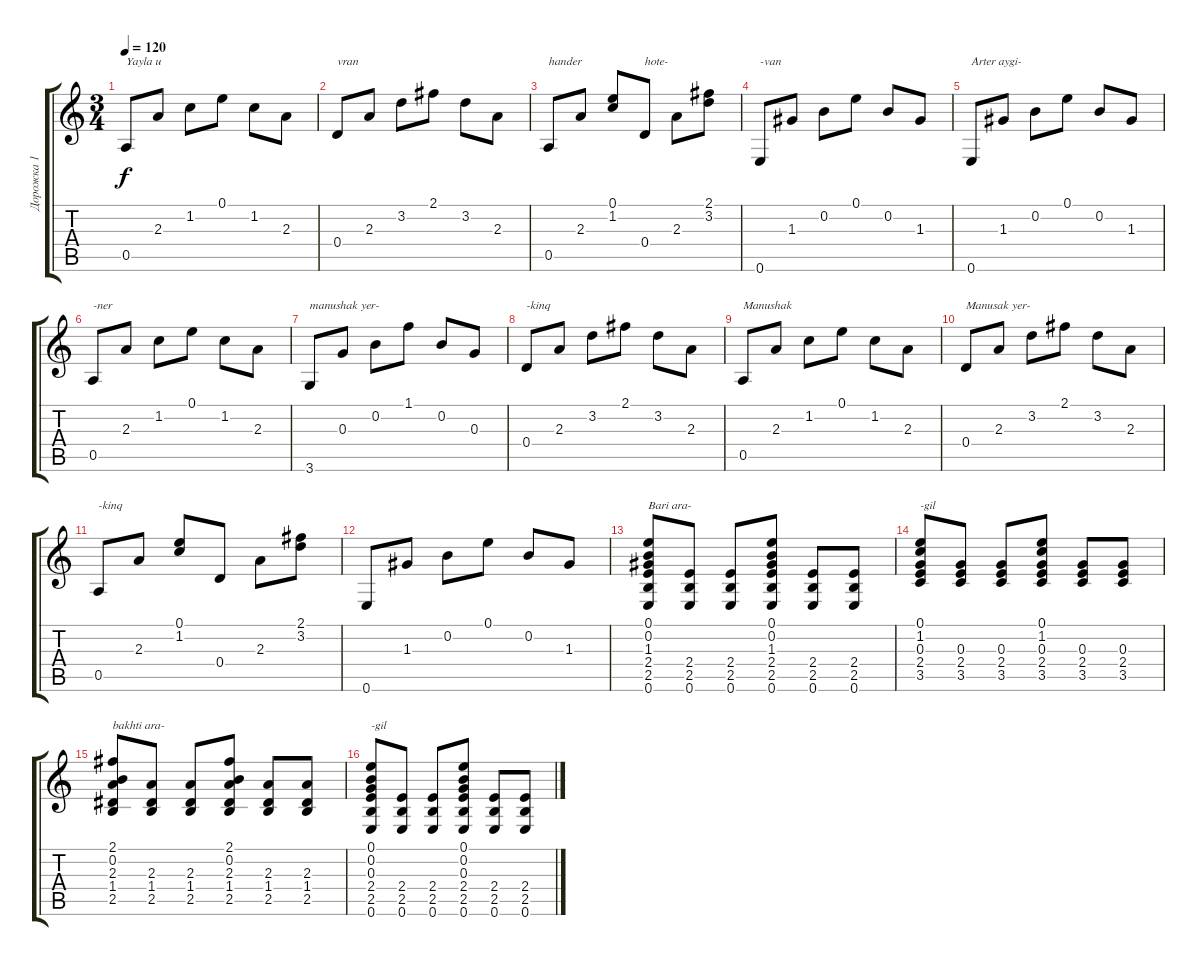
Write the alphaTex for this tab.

\track ("Дорожка 1" "Дорожка 1") {instrument acousticguitarsteel}
\staff {score tabs}
\tuning (E4 B3 G3 D3 A2 E2) {hide}
\ts (3 4)
\tempo 120
\clef g2
\ks c
0.5.8{txt "Yayla u" dy f} 2.3.8 1.2.8 0.1.8 1.2.8 2.3.8 |
0.4.8{txt "vran"} 2.3.8 3.2.8 2.1.8 3.2.8 2.3.8 |
0.5.8{txt "hander "} 2.3.8 (0.1 1.2).8 0.4.8{txt "hote-"} 2.3.8 (2.1 3.2).8 |
0.6.8{txt "-van"} 1.3.8 0.2.8 0.1.8 0.2.8 1.3.8 |
0.6.8{txt "Arter aygi-"} 1.3.8 0.2.8 0.1.8 0.2.8 1.3.8 |
0.5.8{txt "-ner"} 2.3.8 1.2.8 0.1.8 1.2.8 2.3.8 |
3.6.8{txt "manushak yer-"} 0.3.8 0.2.8 1.1.8 0.2.8 0.3.8 |
0.4.8{txt "-kinq"} 2.3.8 3.2.8 2.1.8 3.2.8 2.3.8 |
0.5.8{txt "Manushak"} 2.3.8 1.2.8 0.1.8 1.2.8 2.3.8 |
0.4.8{txt "Manusak yer-"} 2.3.8 3.2.8 2.1.8 3.2.8 2.3.8 |
0.5.8{txt "-kinq"} 2.3.8 (0.1 1.2).8 0.4.8 2.3.8 (2.1 3.2).8 |
0.6.8 1.3.8 0.2.8 0.1.8 0.2.8 1.3.8 |
(0.1 0.2 1.3 2.4 2.5 0.6).8{txt "Bari ara-"} (2.4 2.5 0.6).8 (2.4 2.5 0.6).8 (0.1 0.2 1.3 2.4 2.5 0.6).8 (2.4 2.5 0.6).8 (2.4 2.5 0.6).8 |
(0.1 1.2 0.3 2.4 3.5).8{txt "-gil"} (0.3 2.4 3.5).8 (0.3 2.4 3.5).8 (0.1 1.2 0.3 2.4 3.5).8 (0.3 2.4 3.5).8 (0.3 2.4 3.5).8 |
(2.1 0.2 2.3 1.4 2.5).8{txt "bakhti ara-"} (2.3 1.4 2.5).8 (2.3 1.4 2.5).8 (2.1 0.2 2.3 1.4 2.5).8 (2.3 1.4 2.5).8 (2.3 1.4 2.5).8 |
(0.1 0.2 0.3 2.4 2.5 0.6).8{txt "-gil"} (2.4 2.5 0.6).8 (2.4 2.5 0.6).8 (0.1 0.2 0.3 2.4 2.5 0.6).8 (2.4 2.5 0.6).8 (2.4 2.5 0.6).8
